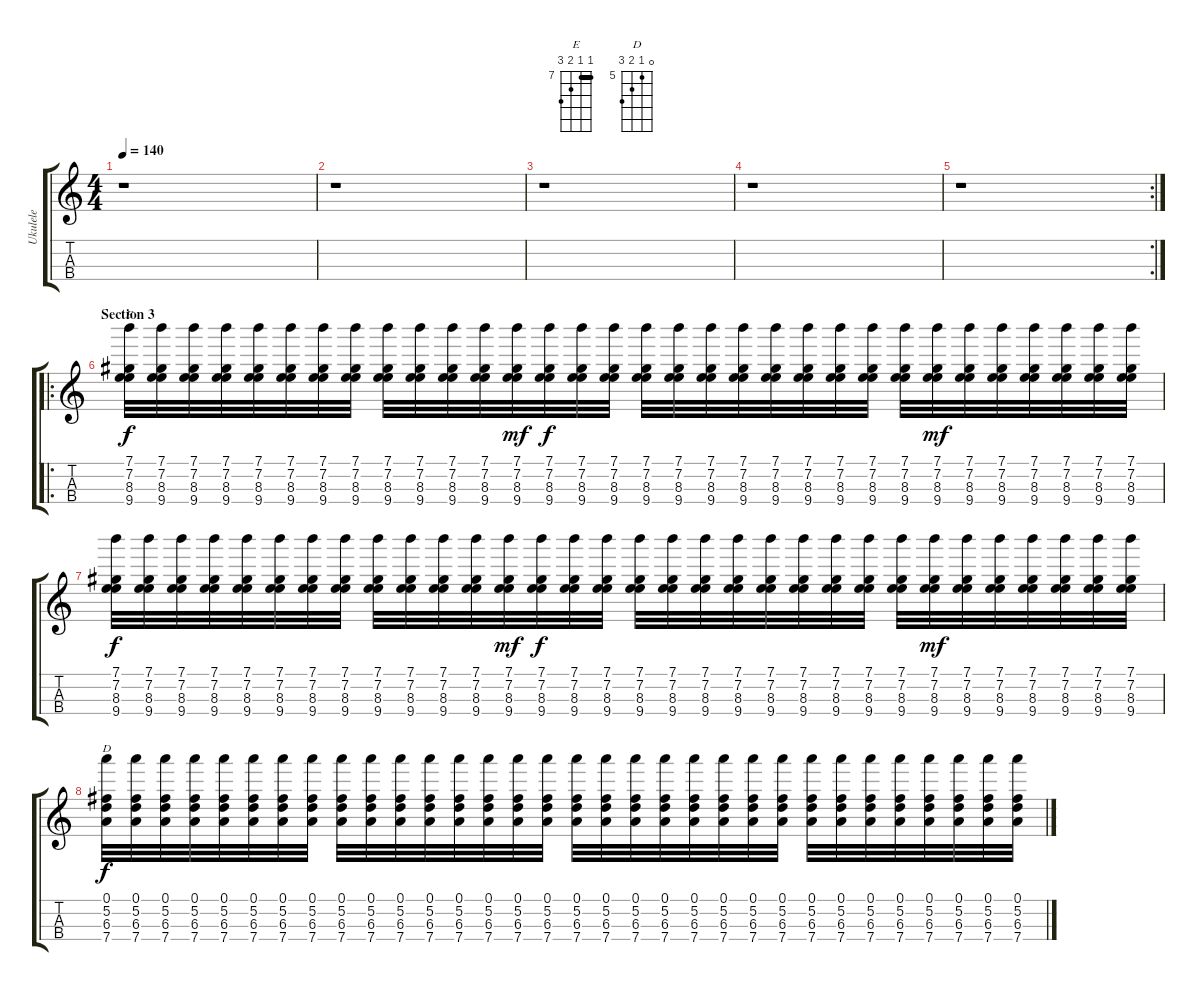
\track ("Ukulele" "Ukulele") {instrument banjo}
\staff {score tabs}
\tuning (A3 E5 C4 G3) {hide}
\displaytranspose 12
\chord ("E" 7 7 8 9) {firstfret 7 barre 7}
\chord ("D" 0 5 6 7) {firstfret 5}
\ts (4 4)
\tempo 140
\clef g2
\ks c
r.1{dy f} |
r.1 |
r.1 |
r.1 |
\rc 2
r.1 |
\ro
\section ("" "Section 3")
(7.1 7.2 8.3 9.4).32{ch "E" volume 9} (7.1 7.2 8.3 9.4).32 (7.1 7.2 8.3 9.4).32 (7.1 7.2 8.3 9.4).32 (7.1 7.2 8.3 9.4).32 (7.1 7.2 8.3 9.4).32 (7.1 7.2 8.3 9.4).32 (7.1 7.2 8.3 9.4).32 (7.1 7.2 8.3 9.4).32 (7.1 7.2 8.3 9.4).32 (7.1 7.2 8.3 9.4).32 (7.1 7.2 8.3 9.4).32 (7.1 7.2 8.3 9.4).32{dy mf} (7.1 7.2 8.3 9.4).32{dy f} (7.1 7.2 8.3 9.4).32 (7.1 7.2 8.3 9.4).32 (7.1 7.2 8.3 9.4).32 (7.1 7.2 8.3 9.4).32 (7.1 7.2 8.3 9.4).32 (7.1 7.2 8.3 9.4).32 (7.1 7.2 8.3 9.4).32 (7.1 7.2 8.3 9.4).32 (7.1 7.2 8.3 9.4).32 (7.1 7.2 8.3 9.4).32 (7.1 7.2 8.3 9.4).32 (7.1 7.2 8.3 9.4).32{dy mf} (7.1 7.2 8.3 9.4).32 (7.1 7.2 8.3 9.4).32 (7.1 7.2 8.3 9.4).32 (7.1 7.2 8.3 9.4).32 (7.1 7.2 8.3 9.4).32 (7.1 7.2 8.3 9.4).32 |
(7.1 7.2 8.3 9.4).32{dy f} (7.1 7.2 8.3 9.4).32 (7.1 7.2 8.3 9.4).32 (7.1 7.2 8.3 9.4).32 (7.1 7.2 8.3 9.4).32 (7.1 7.2 8.3 9.4).32 (7.1 7.2 8.3 9.4).32 (7.1 7.2 8.3 9.4).32 (7.1 7.2 8.3 9.4).32 (7.1 7.2 8.3 9.4).32 (7.1 7.2 8.3 9.4).32 (7.1 7.2 8.3 9.4).32 (7.1 7.2 8.3 9.4).32{dy mf} (7.1 7.2 8.3 9.4).32{dy f} (7.1 7.2 8.3 9.4).32 (7.1 7.2 8.3 9.4).32 (7.1 7.2 8.3 9.4).32 (7.1 7.2 8.3 9.4).32 (7.1 7.2 8.3 9.4).32 (7.1 7.2 8.3 9.4).32 (7.1 7.2 8.3 9.4).32 (7.1 7.2 8.3 9.4).32 (7.1 7.2 8.3 9.4).32 (7.1 7.2 8.3 9.4).32 (7.1 7.2 8.3 9.4).32 (7.1 7.2 8.3 9.4).32{dy mf} (7.1 7.2 8.3 9.4).32 (7.1 7.2 8.3 9.4).32 (7.1 7.2 8.3 9.4).32 (7.1 7.2 8.3 9.4).32 (7.1 7.2 8.3 9.4).32 (7.1 7.2 8.3 9.4).32 |
(0.1 5.2 6.3 7.4).32{ch "D" dy f} (0.1 5.2 6.3 7.4).32 (0.1 5.2 6.3 7.4).32 (0.1 5.2 6.3 7.4).32 (0.1 5.2 6.3 7.4).32 (0.1 5.2 6.3 7.4).32 (0.1 5.2 6.3 7.4).32 (0.1 5.2 6.3 7.4).32 (0.1 5.2 6.3 7.4).32 (0.1 5.2 6.3 7.4).32 (0.1 5.2 6.3 7.4).32 (0.1 5.2 6.3 7.4).32 (0.1 5.2 6.3 7.4).32 (0.1 5.2 6.3 7.4).32 (0.1 5.2 6.3 7.4).32 (0.1 5.2 6.3 7.4).32 (0.1 5.2 6.3 7.4).32 (0.1 5.2 6.3 7.4).32 (0.1 5.2 6.3 7.4).32 (0.1 5.2 6.3 7.4).32 (0.1 5.2 6.3 7.4).32 (0.1 5.2 6.3 7.4).32 (0.1 5.2 6.3 7.4).32 (0.1 5.2 6.3 7.4).32 (0.1 5.2 6.3 7.4).32 (0.1 5.2 6.3 7.4).32 (0.1 5.2 6.3 7.4).32 (0.1 5.2 6.3 7.4).32 (0.1 5.2 6.3 7.4).32 (0.1 5.2 6.3 7.4).32 (0.1 5.2 6.3 7.4).32 (0.1 5.2 6.3 7.4).32
